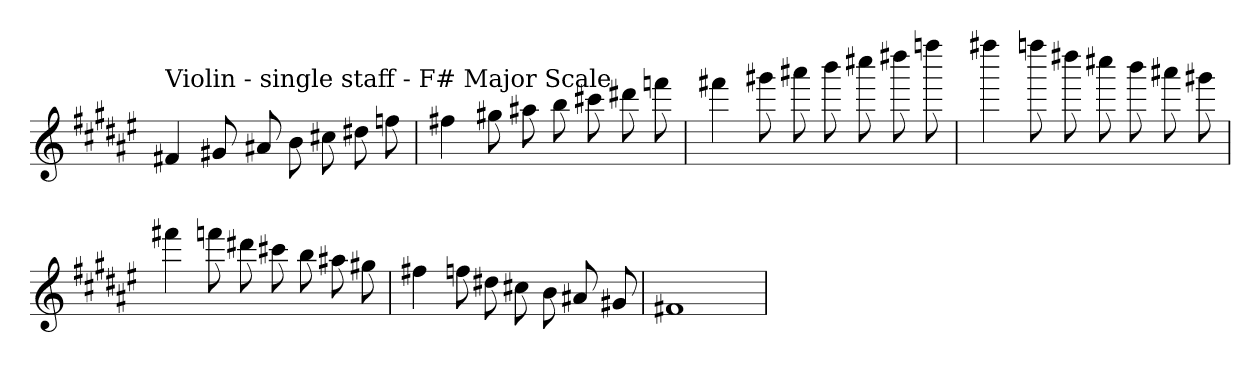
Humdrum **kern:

**kern
*part1
*staff1
*clefG2
*k[f#c#g#d#a#e#]
*F#:
=
!LO:TX:a:t=Violin - single staff - F# Major Scale
4f#X
8g#X
8a#X
8b
8cc#X
8dd#X
8ff
=
4ff#X
8gg#X
8aa#X
8bb
8ccc#X
8ddd#X
8fff
=
4fff#X
8ggg#X
8aaa#X
8bbb
8cccc#X
8dddd#X
8ffff
=
4ffff#X
8ffff
8dddd#X
8cccc#X
8bbb
8aaa#X
8ggg#X
=
4fff#X
8fff
8ddd#X
8ccc#X
8bb
8aa#X
8gg#X
=
4ff#X
8ff
8dd#X
8cc#X
8b
8a#X
8g#X
=
1f#X
=
*-
